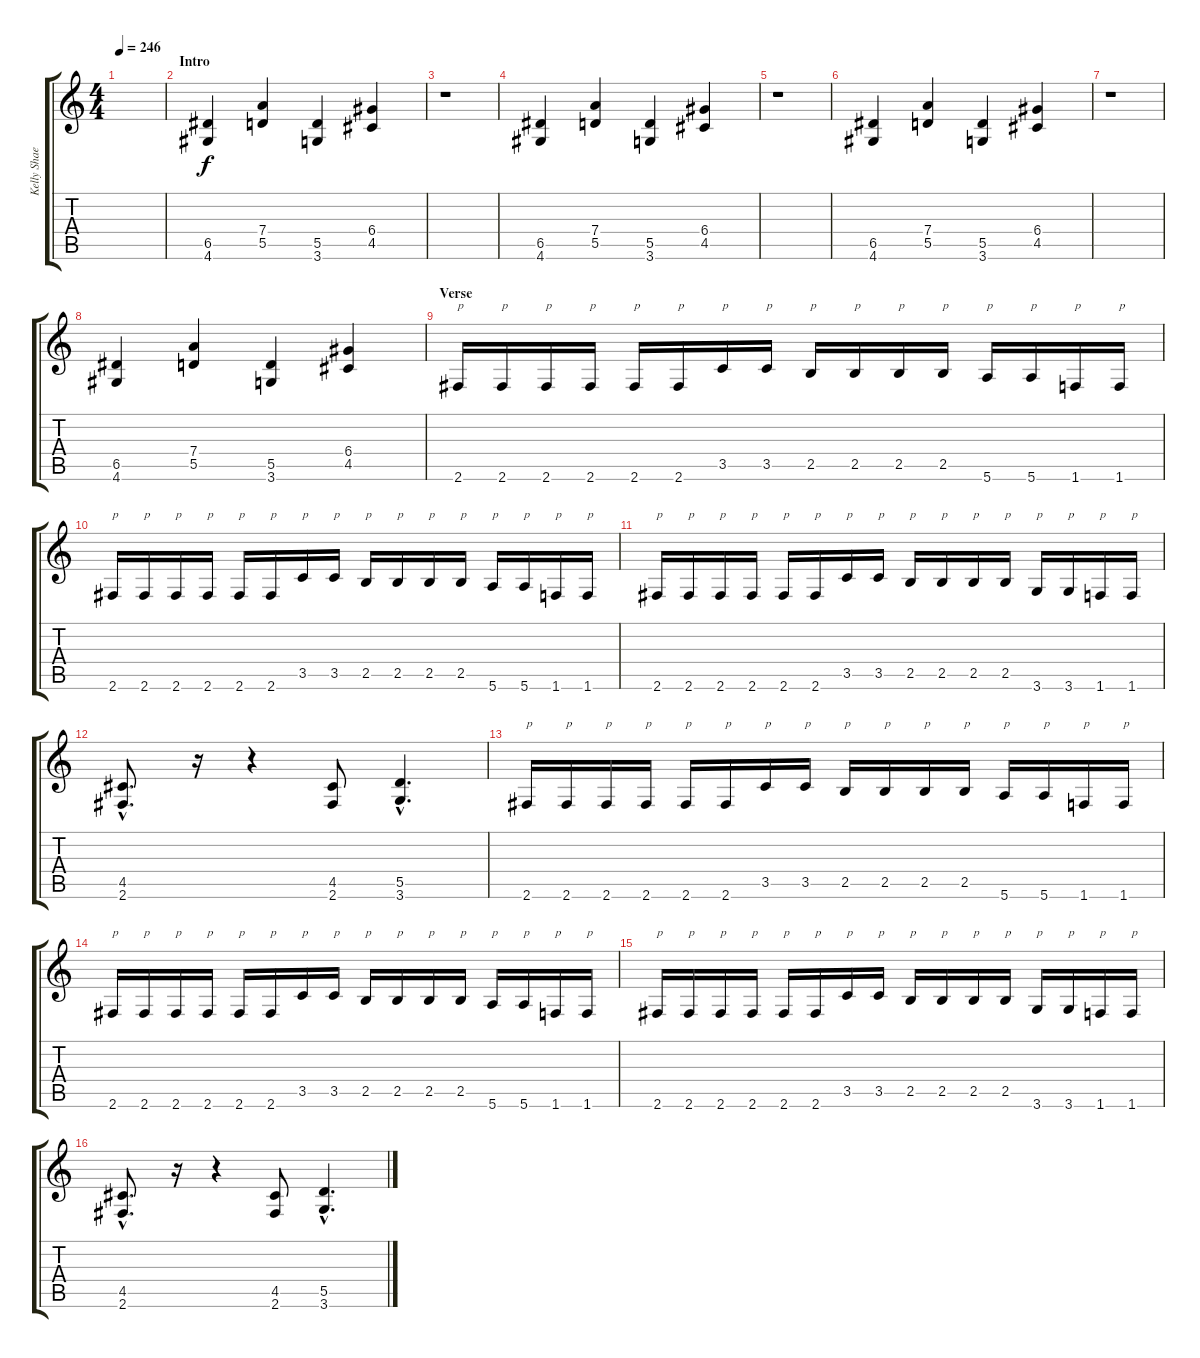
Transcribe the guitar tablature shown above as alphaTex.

\track ("Kelly Shaefer" "Kelly Shae") {instrument distortionguitar}
\staff {score tabs}
\tuning (E4 B3 G3 D3 A2 E2) {hide}
\ts (4 4)
\tempo 246
\clef g2
\ks c
|
\section ("" "Intro")
(6.5 4.6).4 (7.4 5.5).4 (5.5 3.6).4 (6.4 4.5).4 |
r.1 |
(6.5 4.6).4 (7.4 5.5).4 (5.5 3.6).4 (6.4 4.5).4 |
r.1 |
(6.5 4.6).4 (7.4 5.5).4 (5.5 3.6).4 (6.4 4.5).4 |
r.1 |
(6.5 4.6).4 (7.4 5.5).4 (5.5 3.6).4 (6.4 4.5).4 |
\section ("" "Verse")
2.6.16{txt "p"} 2.6.16{txt "p"} 2.6.16{txt "p"} 2.6.16{txt "p"} 2.6.16{txt "p"} 2.6.16{txt "p"} 3.5.16{txt "p"} 3.5.16{txt "p"} 2.5.16{txt "p"} 2.5.16{txt "p"} 2.5.16{txt "p"} 2.5.16{txt "p"} 5.6.16{txt "p"} 5.6.16{txt "p"} 1.6.16{txt "p"} 1.6.16{txt "p"} |
2.6.16{txt "p"} 2.6.16{txt "p"} 2.6.16{txt "p"} 2.6.16{txt "p"} 2.6.16{txt "p"} 2.6.16{txt "p"} 3.5.16{txt "p"} 3.5.16{txt "p"} 2.5.16{txt "p"} 2.5.16{txt "p"} 2.5.16{txt "p"} 2.5.16{txt "p"} 5.6.16{txt "p"} 5.6.16{txt "p"} 1.6.16{txt "p"} 1.6.16{txt "p"} |
2.6.16{txt "p"} 2.6.16{txt "p"} 2.6.16{txt "p"} 2.6.16{txt "p"} 2.6.16{txt "p"} 2.6.16{txt "p"} 3.5.16{txt "p"} 3.5.16{txt "p"} 2.5.16{txt "p"} 2.5.16{txt "p"} 2.5.16{txt "p"} 2.5.16{txt "p"} 3.6.16{txt "p"} 3.6.16{txt "p"} 1.6.16{txt "p"} 1.6.16{txt "p"} |
(4.5{hac} 2.6{hac}).8{d} r.16 r.4 (4.5 2.6).8 (5.5{hac} 3.6{hac}).4{d} |
2.6.16{txt "p"} 2.6.16{txt "p"} 2.6.16{txt "p"} 2.6.16{txt "p"} 2.6.16{txt "p"} 2.6.16{txt "p"} 3.5.16{txt "p"} 3.5.16{txt "p"} 2.5.16{txt "p"} 2.5.16{txt "p"} 2.5.16{txt "p"} 2.5.16{txt "p"} 5.6.16{txt "p"} 5.6.16{txt "p"} 1.6.16{txt "p"} 1.6.16{txt "p"} |
2.6.16{txt "p"} 2.6.16{txt "p"} 2.6.16{txt "p"} 2.6.16{txt "p"} 2.6.16{txt "p"} 2.6.16{txt "p"} 3.5.16{txt "p"} 3.5.16{txt "p"} 2.5.16{txt "p"} 2.5.16{txt "p"} 2.5.16{txt "p"} 2.5.16{txt "p"} 5.6.16{txt "p"} 5.6.16{txt "p"} 1.6.16{txt "p"} 1.6.16{txt "p"} |
2.6.16{txt "p"} 2.6.16{txt "p"} 2.6.16{txt "p"} 2.6.16{txt "p"} 2.6.16{txt "p"} 2.6.16{txt "p"} 3.5.16{txt "p"} 3.5.16{txt "p"} 2.5.16{txt "p"} 2.5.16{txt "p"} 2.5.16{txt "p"} 2.5.16{txt "p"} 3.6.16{txt "p"} 3.6.16{txt "p"} 1.6.16{txt "p"} 1.6.16{txt "p"} |
(4.5{hac} 2.6{hac}).8{d} r.16 r.4 (4.5 2.6).8 (5.5{hac} 3.6{hac}).4{d}
